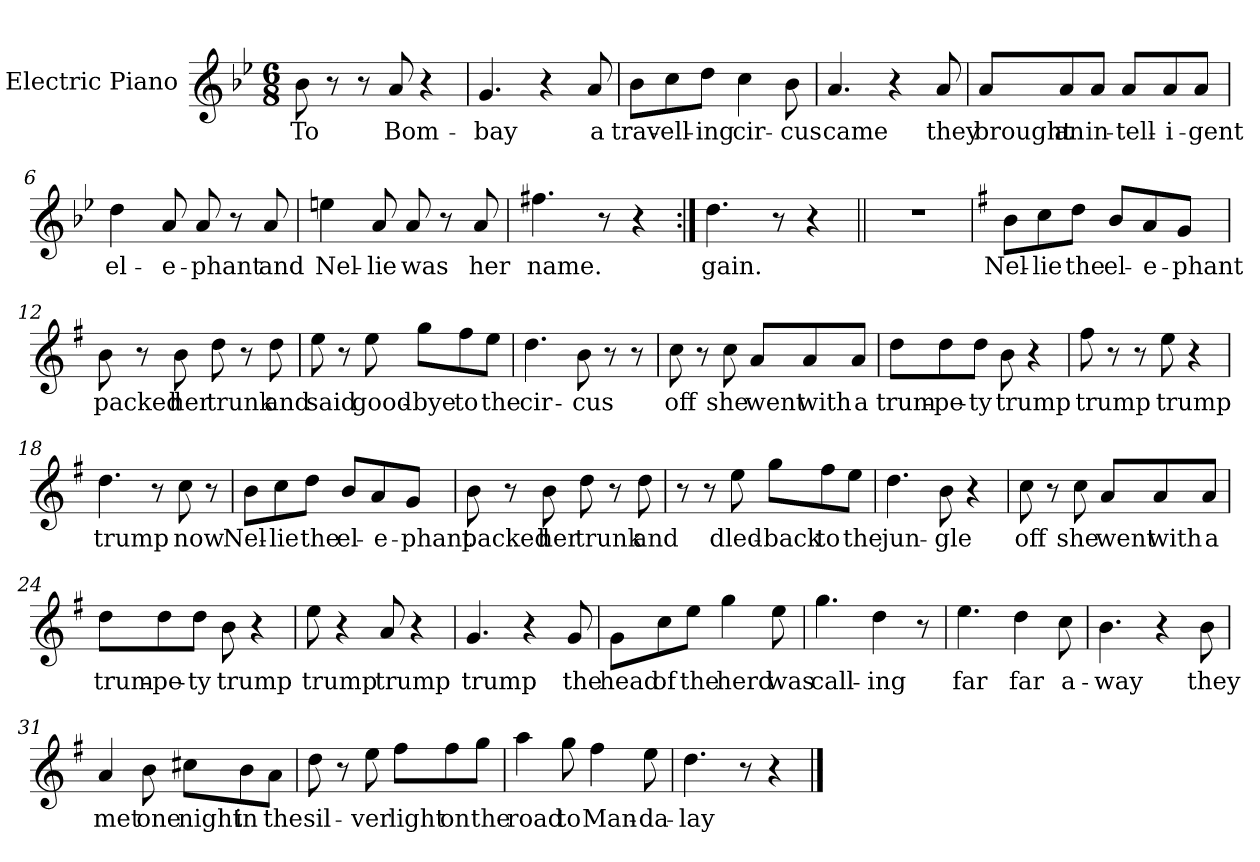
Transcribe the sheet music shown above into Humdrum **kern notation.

**kern	**text
*part1	*part1
*staff1	*staff1
*I"Electric Piano	*
*I'E.Pno	*
*clefG2	*
*k[b-e-]	*
*B-:	*
*M6/8	*
=1	=1
8b-\	To
8r	.
8r	.
8a/	Bom-
4r	.
=2	=2
4.g/	-bay
4r	.
8a/	a
=3	=3
8b-\L	trav-
8cc\	-ell-
8dd\J	-ing
4cc\	cir-
8b-\	-cus
=4	=4
4.a/	came
4r	.
8a/	they
!!LO:LB:g=z
=5	=5
8a/L	brought
8a/	an
8a/J	in-
8a/L	-tell-
8a/	-i-
8a/J	-gent
=6	=6
4dd\	el-
8a/	-e-
8a/	-phant
8r	.
8a/	and
=7	=7
4een\	Nel-
8a/	-lie
8a/	was
8r	.
8a/	her
!!LO:LB:g=z
=8	=8
4.ff#X\	name.
8r	.
4r	.
=9:|!	=9:|!
4.dd\	gain.
8r	.
4r	.
=10||	=10||
2.r	.
=11	=11
*k[f#]	*
*G:	*
8b\L	Nel-
8cc\	-lie
8dd\J	the
8b/L	el-
8a/	-e-
8g/J	-phant
!!LO:LB:g=z
=12	=12
8b\	packed
8r	.
8b\	her
8dd\	trunk
8r	.
8dd\	and
=13	=13
8ee\	said
8r	.
8ee\	good-
8gg\L	bye
8ff#\	to
8ee\J	the
=14	=14
4.dd\	cir-
8b\	-cus
8r	.
8r	.
=15	=15
8cc\	off
8r	.
8cc\	she
8a/L	went
8a/	with
8a/J	a
!!LO:LB:g=z
=16	=16
8dd\L	trum-
8dd\	-pe-
8dd\J	-ty
8b\	trump
4r	.
=17	=17
8ff#\	trump
8r	.
8r	.
8ee\	trump
4r	.
=18	=18
4.dd\	trump
8r	.
8cc\	now
8r	.
=19	=19
8b\L	Nel-
8cc\	-lie
8dd\J	the
8b/L	el-
8a/	-e-
8g/J	-phant
=20	=20
8b\	packed
8r	.
8b\	her
8dd\	trunk
8r	.
8dd\	and
!!LO:LB:g=z
=21	=21
8r	.
8r	.
8ee\	-dled-
8gg\L	back
8ff#\	to
8ee\J	the
=22	=22
4.dd\	jun-
8b\	-gle
4r	.
=23	=23
8cc\	off
8r	.
8cc\	she
8a/L	went
8a/	with
8a/J	a
=24	=24
8dd\L	trum-
8dd\	-pe-
8dd\J	-ty
8b\	trump
4r	.
=25	=25
8ee\	trump
4r	.
8a/	trump
4r	.
!!LO:LB:g=z
=26	=26
4.g/	trump
4r	.
8g/	the
=27	=27
8g\L	head
8cc\	of
8ee\J	the
4gg\	herd
8ee\	was
=28	=28
4.gg\	call-
4dd\	-ing
8r	.
=29	=29
4.ee\	far
4dd\	far
8cc\	a-
=30	=30
4.b\	-way
4r	.
8b\	they
!!LO:LB:g=z
=31	=31
4a/	met
8b\	one
8cc#X\L	night
8b\	in
8a\J	the
=32	=32
8dd\	sil-
8r	.
8ee\	-ver
8ff#\L	light
8ff#\	on
8gg\J	the
=33	=33
4aa\	road
8gg\	to
4ff#\	Man-
8ee\	-da-
=34	=34
4.dd\	-lay
8r	.
4r	.
==	==
*-	*-
